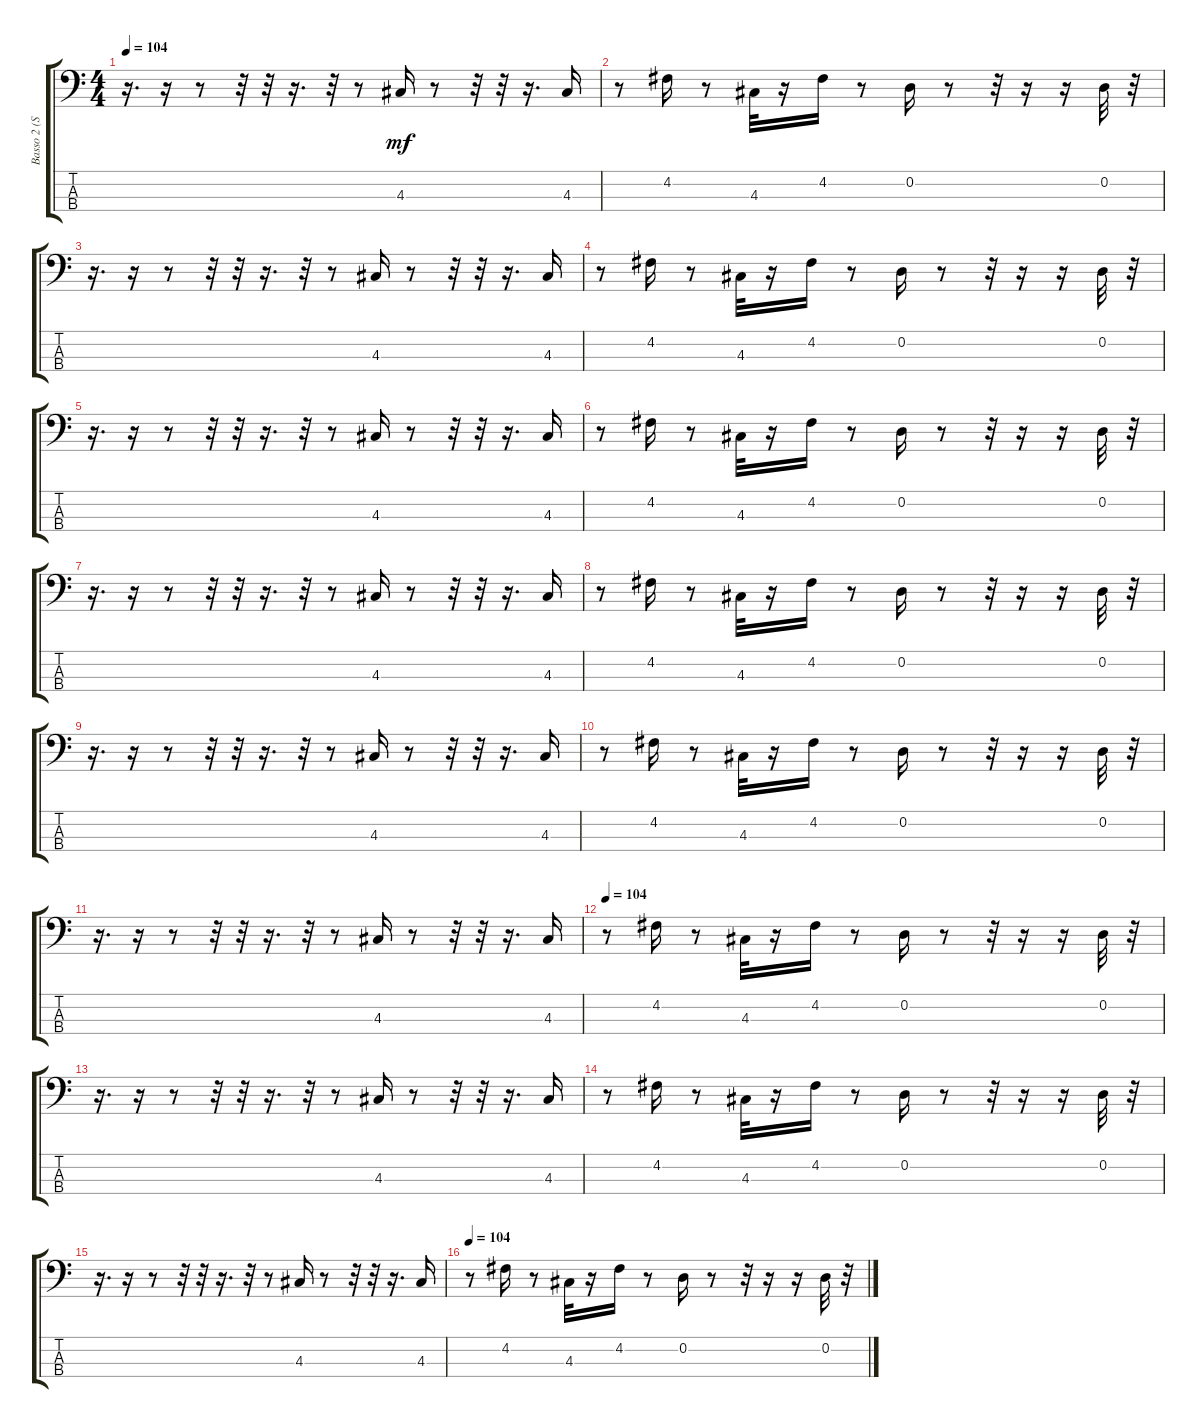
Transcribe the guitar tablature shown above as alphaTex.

\track ("Basso 2 (Staff 1)" "Basso 2 (S") {instrument acousticguitarsteel}
\staff {score tabs}
\tuning (G2 D2 A1 E1) {hide}
\ts (4 4)
\tempo 104
\clef f4
\ks c
r.16{d dy mf} r.16 r.8 r.32 r.32 r.16{d} r.32 r.8 4.3.16 r.8 r.32 r.32 r.16{d} 4.3.16 |
r.8 4.2.16 r.8 4.3.32 r.16 4.2.16 r.8 0.2.16 r.8 r.32 r.16 r.16 0.2.32 r.32 |
r.16{d} r.16 r.8 r.32 r.32 r.16{d} r.32 r.8 4.3.16 r.8 r.32 r.32 r.16{d} 4.3.16 |
r.8 4.2.16 r.8 4.3.32 r.16 4.2.16 r.8 0.2.16 r.8 r.32 r.16 r.16 0.2.32 r.32 |
r.16{d} r.16 r.8 r.32 r.32 r.16{d} r.32 r.8 4.3.16 r.8 r.32 r.32 r.16{d} 4.3.16 |
r.8 4.2.16 r.8 4.3.32 r.16 4.2.16 r.8 0.2.16 r.8 r.32 r.16 r.16 0.2.32 r.32 |
r.16{d} r.16 r.8 r.32 r.32 r.16{d} r.32 r.8 4.3.16 r.8 r.32 r.32 r.16{d} 4.3.16 |
r.8 4.2.16 r.8 4.3.32 r.16 4.2.16 r.8 0.2.16 r.8 r.32 r.16 r.16 0.2.32 r.32 |
r.16{d} r.16 r.8 r.32 r.32 r.16{d} r.32 r.8 4.3.16 r.8 r.32 r.32 r.16{d} 4.3.16 |
r.8 4.2.16 r.8 4.3.32 r.16 4.2.16 r.8 0.2.16 r.8 r.32 r.16 r.16 0.2.32 r.32 |
r.16{d} r.16 r.8 r.32 r.32 r.16{d} r.32 r.8 4.3.16 r.8 r.32 r.32 r.16{d} 4.3.16 |
\tempo 104
r.8 4.2.16 r.8 4.3.32 r.16 4.2.16 r.8 0.2.16 r.8 r.32 r.16 r.16 0.2.32 r.32 |
r.16{d} r.16 r.8 r.32 r.32 r.16{d} r.32 r.8 4.3.16 r.8 r.32 r.32 r.16{d} 4.3.16 |
r.8 4.2.16 r.8 4.3.32 r.16 4.2.16 r.8 0.2.16 r.8 r.32 r.16 r.16 0.2.32 r.32 |
r.16{d} r.16 r.8 r.32 r.32 r.16{d} r.32 r.8 4.3.16 r.8 r.32 r.32 r.16{d} 4.3.16 |
\tempo 104
r.8 4.2.16 r.8 4.3.32 r.16 4.2.16 r.8 0.2.16 r.8 r.32 r.16 r.16 0.2.32 r.32
